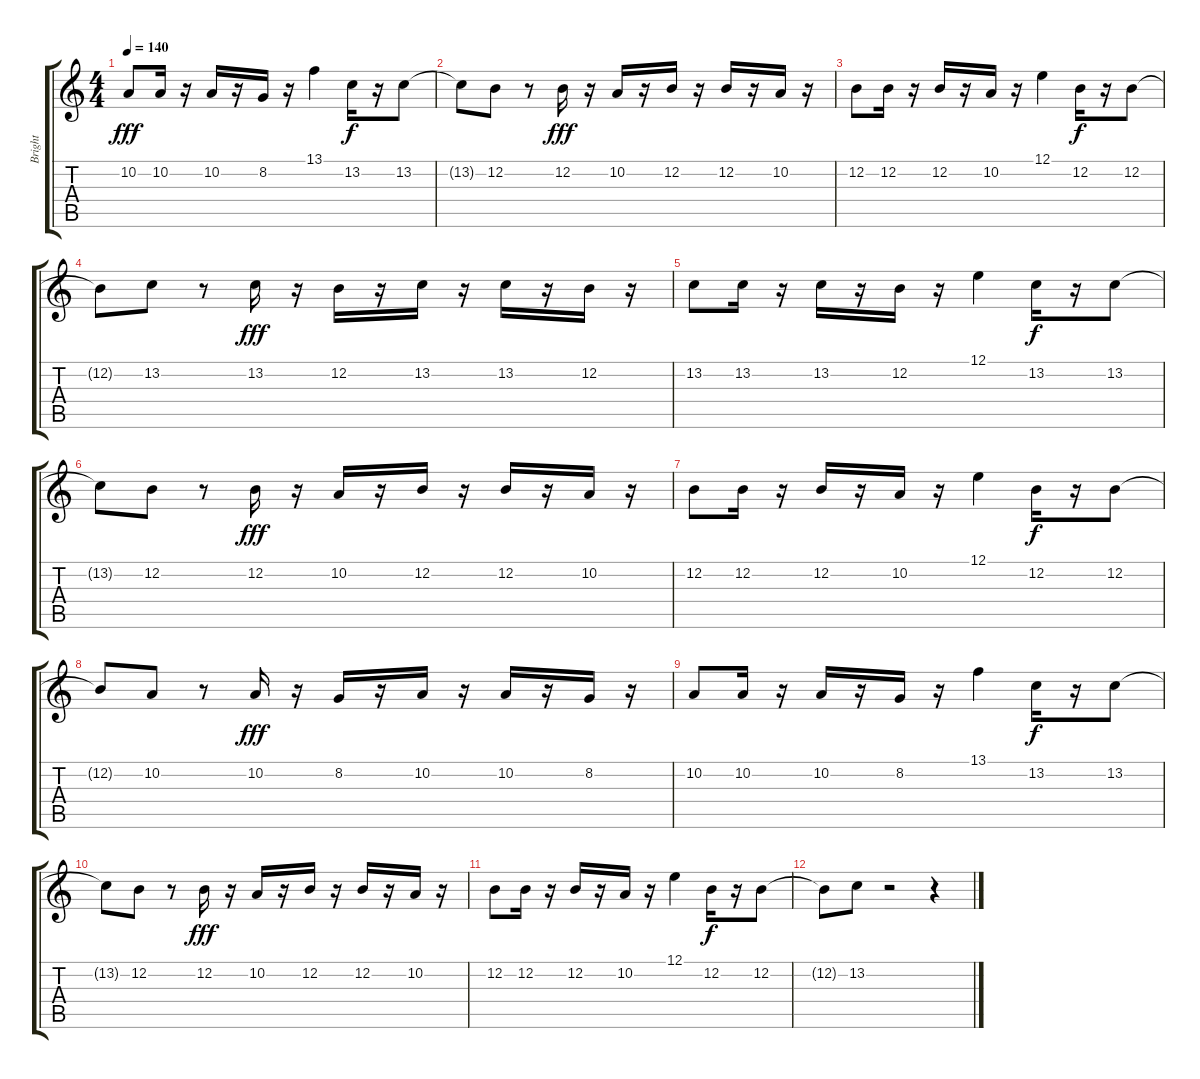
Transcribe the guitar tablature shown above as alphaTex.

\track ("Bright" "Bright") {instrument fx5brightness}
\staff {score tabs}
\tuning (E4 B3 G3 D3 A2 E2) {hide}
\ts (4 4)
\tempo 140
\clef g2
\ks c
10.2.8{dy fff} 10.2.16 r.16 10.2.16 r.16 8.2.16 r.16 13.1.4 13.2.16{dy f} r.16 13.2.8 |
13.2{t}.8 12.2.8 r.8 12.2.16{dy fff} r.16 10.2.16 r.16 12.2.16 r.16 12.2.16 r.16 10.2.16 r.16 |
12.2.8 12.2.16 r.16 12.2.16 r.16 10.2.16 r.16 12.1.4 12.2.16{dy f} r.16 12.2.8 |
12.2{t}.8 13.2.8 r.8 13.2.16{dy fff} r.16 12.2.16 r.16 13.2.16 r.16 13.2.16 r.16 12.2.16 r.16 |
13.2.8 13.2.16 r.16 13.2.16 r.16 12.2.16 r.16 12.1.4 13.2.16{dy f} r.16 13.2.8 |
13.2{t}.8 12.2.8 r.8 12.2.16{dy fff} r.16 10.2.16 r.16 12.2.16 r.16 12.2.16 r.16 10.2.16 r.16 |
12.2.8 12.2.16 r.16 12.2.16 r.16 10.2.16 r.16 12.1.4 12.2.16{dy f} r.16 12.2.8 |
12.2{t}.8 10.2.8 r.8 10.2.16{dy fff} r.16 8.2.16 r.16 10.2.16 r.16 10.2.16 r.16 8.2.16 r.16 |
10.2.8 10.2.16 r.16 10.2.16 r.16 8.2.16 r.16 13.1.4 13.2.16{dy f} r.16 13.2.8 |
13.2{t}.8 12.2.8 r.8 12.2.16{dy fff} r.16 10.2.16 r.16 12.2.16 r.16 12.2.16 r.16 10.2.16 r.16 |
12.2.8 12.2.16 r.16 12.2.16 r.16 10.2.16 r.16 12.1.4 12.2.16{dy f} r.16 12.2.8 |
12.2{t}.8 13.2.8 r.2 r.4
